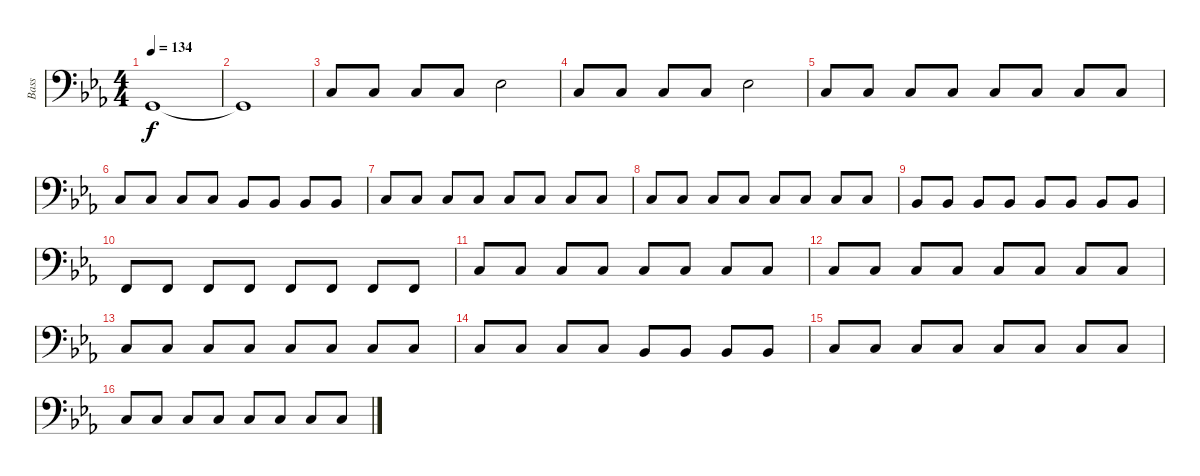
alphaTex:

\track ("Bass" "Bass") {instrument electricbassfinger}
\staff {score}
\tuning (G2 D2 A1 E1) {hide}
\ts (4 4)
\tempo 134
\clef f4
\ks eb
3.4.1{dy f} |
3.4{t}.1 |
3.3.8 3.3.8 3.3.8 3.3.8 1.2.2 |
3.3.8 3.3.8 3.3.8 3.3.8 1.2.2 |
3.3.8 3.3.8 3.3.8 3.3.8 3.3.8 3.3.8 3.3.8 3.3.8 |
3.3.8 3.3.8 3.3.8 3.3.8 1.3.8 1.3.8 1.3.8 1.3.8 |
3.3.8 3.3.8 3.3.8 3.3.8 3.3.8 3.3.8 3.3.8 3.3.8 |
3.3.8 3.3.8 3.3.8 3.3.8 3.3.8 3.3.8 3.3.8 3.3.8 |
1.3.8 1.3.8 1.3.8 1.3.8 1.3.8 1.3.8 1.3.8 1.3.8 |
1.4.8 1.4.8 1.4.8 1.4.8 1.4.8 1.4.8 1.4.8 1.4.8 |
3.3.8 3.3.8 3.3.8 3.3.8 3.3.8 3.3.8 3.3.8 3.3.8 |
3.3.8 3.3.8 3.3.8 3.3.8 3.3.8 3.3.8 3.3.8 3.3.8 |
3.3.8 3.3.8 3.3.8 3.3.8 3.3.8 3.3.8 3.3.8 3.3.8 |
3.3.8 3.3.8 3.3.8 3.3.8 1.3.8 1.3.8 1.3.8 1.3.8 |
3.3.8 3.3.8 3.3.8 3.3.8 3.3.8 3.3.8 3.3.8 3.3.8 |
3.3.8 3.3.8 3.3.8 3.3.8 3.3.8 3.3.8 3.3.8 3.3.8
